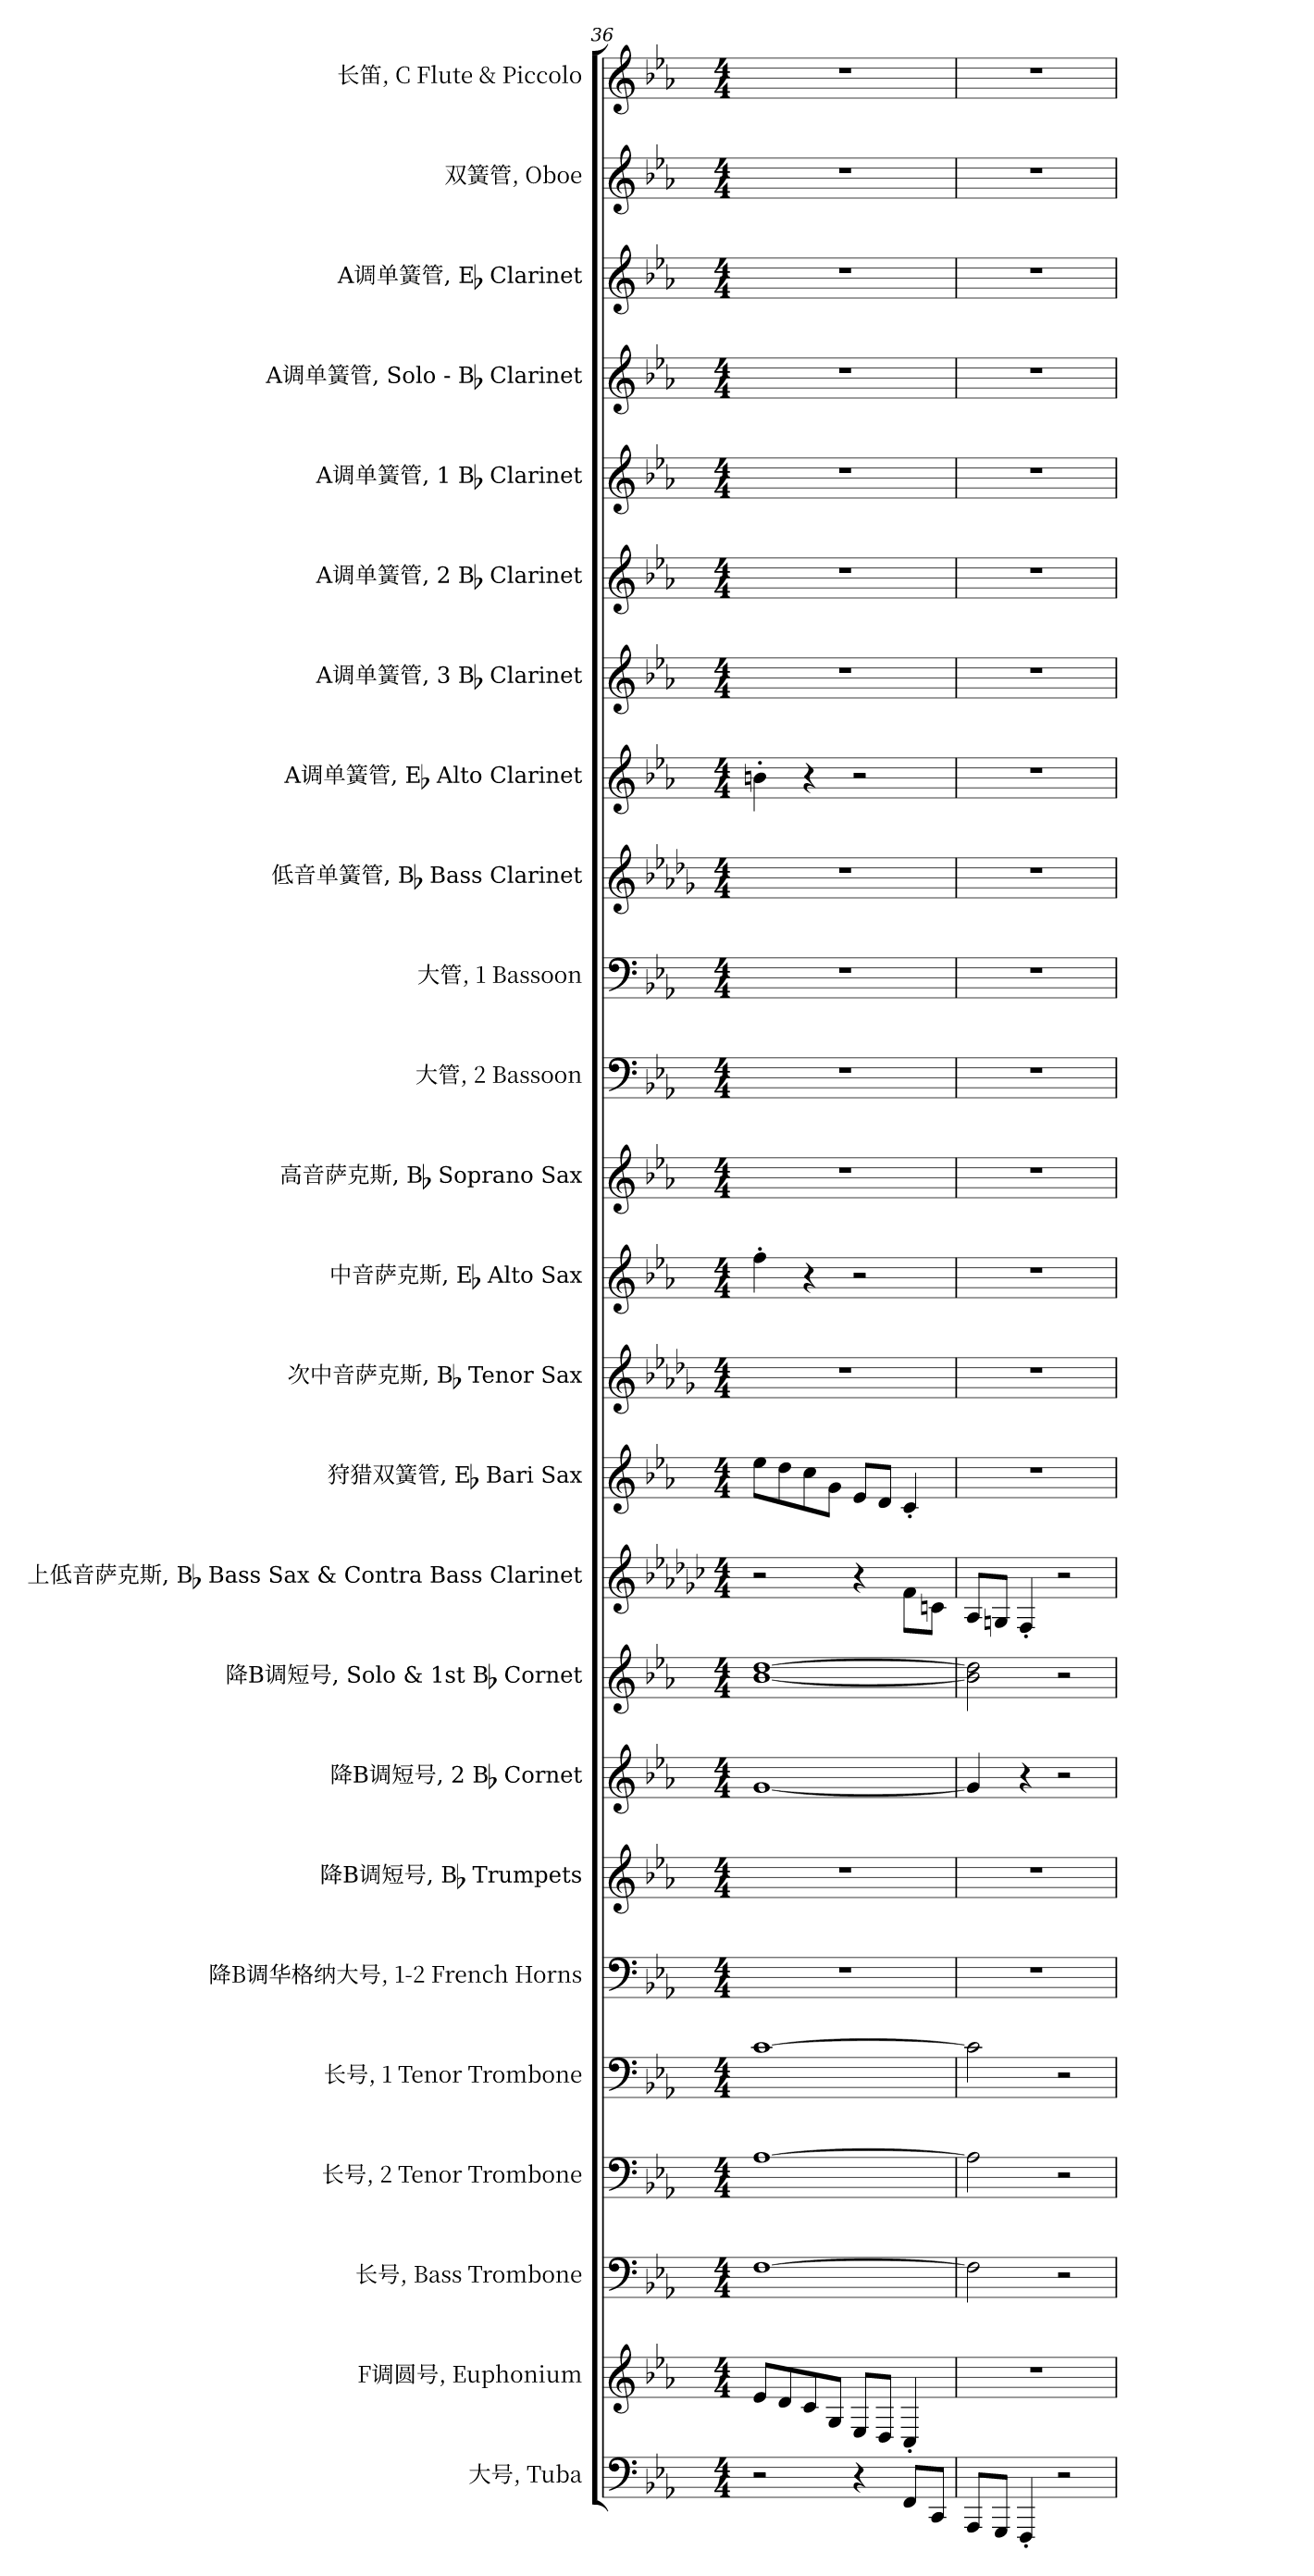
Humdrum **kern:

**kern	**kern	**kern	**kern	**kern	**kern	**kern	**kern	**kern	**kern	**kern	**kern	**kern	**kern	**kern	**kern	**kern	**kern	**kern	**kern	**kern	**kern	**kern	**kern	**kern
*part25	*part24	*part23	*part22	*part21	*part20	*part19	*part18	*part17	*part16	*part15	*part14	*part13	*part12	*part11	*part10	*part9	*part8	*part7	*part6	*part5	*part4	*part3	*part2	*part1
*staff25	*staff24	*staff23	*staff22	*staff21	*staff20	*staff19	*staff18	*staff17	*staff16	*staff15	*staff14	*staff13	*staff12	*staff11	*staff10	*staff9	*staff8	*staff7	*staff6	*staff5	*staff4	*staff3	*staff2	*staff1
*I"大号, Tuba	*I"F调圆号, Euphonium	*I"长号, Bass Trombone	*I"长号, 2 Tenor Trombone	*I"长号, 1 Tenor Trombone	*I"降B调华格纳大号, 1-2 French Horns	*I"降B调短号, Bb Trumpets	*I"降B调短号, 2 Bb Cornet	*I"降B调短号, Solo &amp; 1st Bb Cornet	*I"上低音萨克斯, Bb Bass Sax &amp; Contra Bass Clarinet	*I"狩猎双簧管, Eb Bari Sax	*I"次中音萨克斯, Bb Tenor Sax	*I"中音萨克斯, Eb Alto Sax	*I"高音萨克斯, Bb Soprano Sax	*I"大管, 2 Bassoon	*I"大管, 1 Bassoon	*I"低音单簧管, Bb Bass Clarinet	*I"A调单簧管, Eb Alto Clarinet	*I"A调单簧管, 3 Bb Clarinet	*I"A调单簧管, 2 Bb Clarinet	*I"A调单簧管, 1 Bb Clarinet	*I"A调单簧管, Solo - Bb Clarinet	*I"A调单簧管, Eb Clarinet	*I"双簧管, Oboe	*I"长笛, C Flute &amp; Piccolo
*I'Tba.	*I'F Hn.	*I'Tbn.	*I'Tbn.	*I'Tbn.	*	*	*I'B♭ Cnt.	*I'B♭ Cnt.	*	*	*I'T. Sax.	*I'A. Sax.	*I'S. Sax.	*I'Bsn.	*I'Bsn.	*I'B. Cl.	*I'A Cl.	*I'A Cl.	*I'A Cl.	*I'A Cl.	*I'A Cl.	*I'A Cl.	*I'Ob.	*I'Fl.
!!LO:PB:g=z
*clefF4	*clefG2	*clefF4	*clefF4	*clefF4	*clefF4	*clefG2	*clefG2	*clefG2	*clefG2	*clefG2	*clefG2	*clefG2	*clefG2	*clefF4	*clefF4	*clefG2	*clefG2	*clefG2	*clefG2	*clefG2	*clefG2	*clefG2	*clefG2	*clefG2
*	*ITrd4c7	*	*	*	*ITrd1c2	*ITrd1c2	*ITrd1c2	*ITrd1c2	*ITrd12c21	*ITrd4c7	*ITrd8c14	*ITrd5c9	*ITrd1c2	*	*	*ITrd8c14	*ITrd2c3	*ITrd2c3	*ITrd2c3	*ITrd2c3	*ITrd2c3	*ITrd2c3	*	*
*k[b-e-a-]	*k[b-e-a-d-]	*k[b-e-a-]	*k[b-e-a-]	*k[b-e-a-]	*k[b-e-a-d-g-]	*k[b-e-a-d-g-]	*k[b-e-a-d-g-]	*k[b-e-a-d-g-]	*k[b-e-a-d-g-c-]	*k[b-e-a-d-]	*k[b-e-a-d-g-]	*k[b-e-a-d-g-c-]	*k[b-e-a-d-g-]	*k[b-e-a-]	*k[b-e-a-]	*k[b-e-a-d-g-]	*k[]	*k[]	*k[]	*k[]	*k[]	*k[]	*k[b-e-a-]	*k[b-e-a-]
*M4/4	*M4/4	*M4/4	*M4/4	*M4/4	*M4/4	*M4/4	*M4/4	*M4/4	*M4/4	*M4/4	*M4/4	*M4/4	*M4/4	*M4/4	*M4/4	*M4/4	*M4/4	*M4/4	*M4/4	*M4/4	*M4/4	*M4/4	*M4/4	*M4/4
=36	=36	=36	=36	=36	=36	=36	=36	=36	=36	=36	=36	=36	=36	=36	=36	=36	=36	=36	=36	=36	=36	=36	=36	=36
2r	8A-/L	[1F	[1A-	[1c	1r	1r	[1f	[1a- [1cc	2r	8a-\L	1r	4a-'\	1r	1r	1r	1r	4g#X'\	1r	1r	1r	1r	1r	1r	1r
.	8G/	.	.	.	.	.	.	.	.	8g\	.	.	.	.	.	.	.	.	.	.	.	.	.	.
.	8F/	.	.	.	.	.	.	.	.	8f\	.	4r	.	.	.	.	4r	.	.	.	.	.	.	.
.	8C/J	.	.	.	.	.	.	.	.	8c\J	.	.	.	.	.	.	.	.	.	.	.	.	.	.
4r	8AA-/L	.	.	.	.	.	.	.	4r	8A-/L	.	2r	.	.	.	.	2r	.	.	.	.	.	.	.
.	8GG/J	.	.	.	.	.	.	.	.	8G/J	.	.	.	.	.	.	.	.	.	.	.	.	.	.
8FF/L	4FF'/	.	.	.	.	.	.	.	8F\L	4F'/	.	.	.	.	.	.	.	.	.	.	.	.	.	.
8CC/J	.	.	.	.	.	.	.	.	8Cn\J	.	.	.	.	.	.	.	.	.	.	.	.	.	.	.
=37	=37	=37	=37	=37	=37	=37	=37	=37	=37	=37	=37	=37	=37	=37	=37	=37	=37	=37	=37	=37	=37	=37	=37	=37
8AAA-/L	1r	2F\]	2A-\]	2c\]	1r	1r	4f/]	2a-\] 2cc\]	8AA-/L	1r	1r	1r	1r	1r	1r	1r	1r	1r	1r	1r	1r	1r	1r	1r
8GGG/J	.	.	.	.	.	.	.	.	8GGn/J	.	.	.	.	.	.	.	.	.	.	.	.	.	.	.
4FFF'/	.	.	.	.	.	.	4r	.	4FF'/	.	.	.	.	.	.	.	.	.	.	.	.	.	.	.
2r	.	2r	2r	2r	.	.	2r	2r	2r	.	.	.	.	.	.	.	.	.	.	.	.	.	.	.
=	=	=	=	=	=	=	=	=	=	=	=	=	=	=	=	=	=	=	=	=	=	=	=	=
*-	*-	*-	*-	*-	*-	*-	*-	*-	*-	*-	*-	*-	*-	*-	*-	*-	*-	*-	*-	*-	*-	*-	*-	*-
